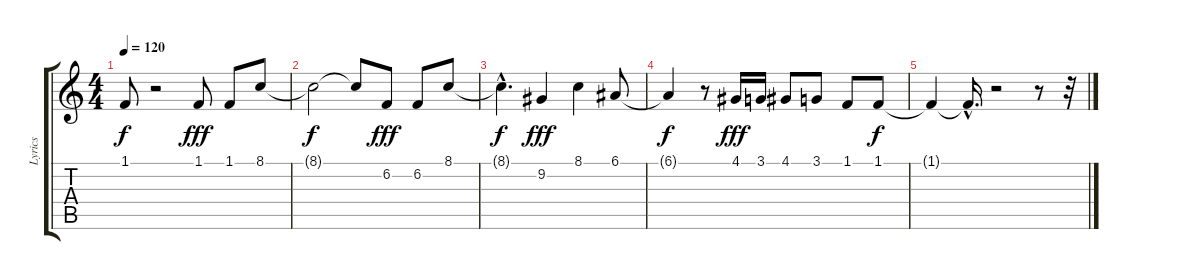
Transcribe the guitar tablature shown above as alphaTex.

\track ("Lyrics" "Lyrics") {instrument lead2sawtooth}
\staff {score tabs}
\tuning (E4 B3 G3 D3 A2 E2) {hide}
\ts (4 4)
\tempo 120
\clef g2
\ks c
1.1{t}.8{dy f} r.2 1.1.8{dy fff} 1.1.8 8.1.8 |
8.1{t}.2{dy f} 8.1{t}.8 6.2.8{dy fff} 6.2.8 8.1.8 |
8.1{hac t}.4{d dy f} 9.2.4{dy fff} 8.1.4 6.1.8 |
6.1{t}.4{dy f} r.8 4.1.16{dy fff} 3.1.16 4.1.8 3.1.8 1.1.8 1.1.8{dy f} |
1.1{t}.4 1.1{hac t}.16{d} r.2 r.8 r.32
